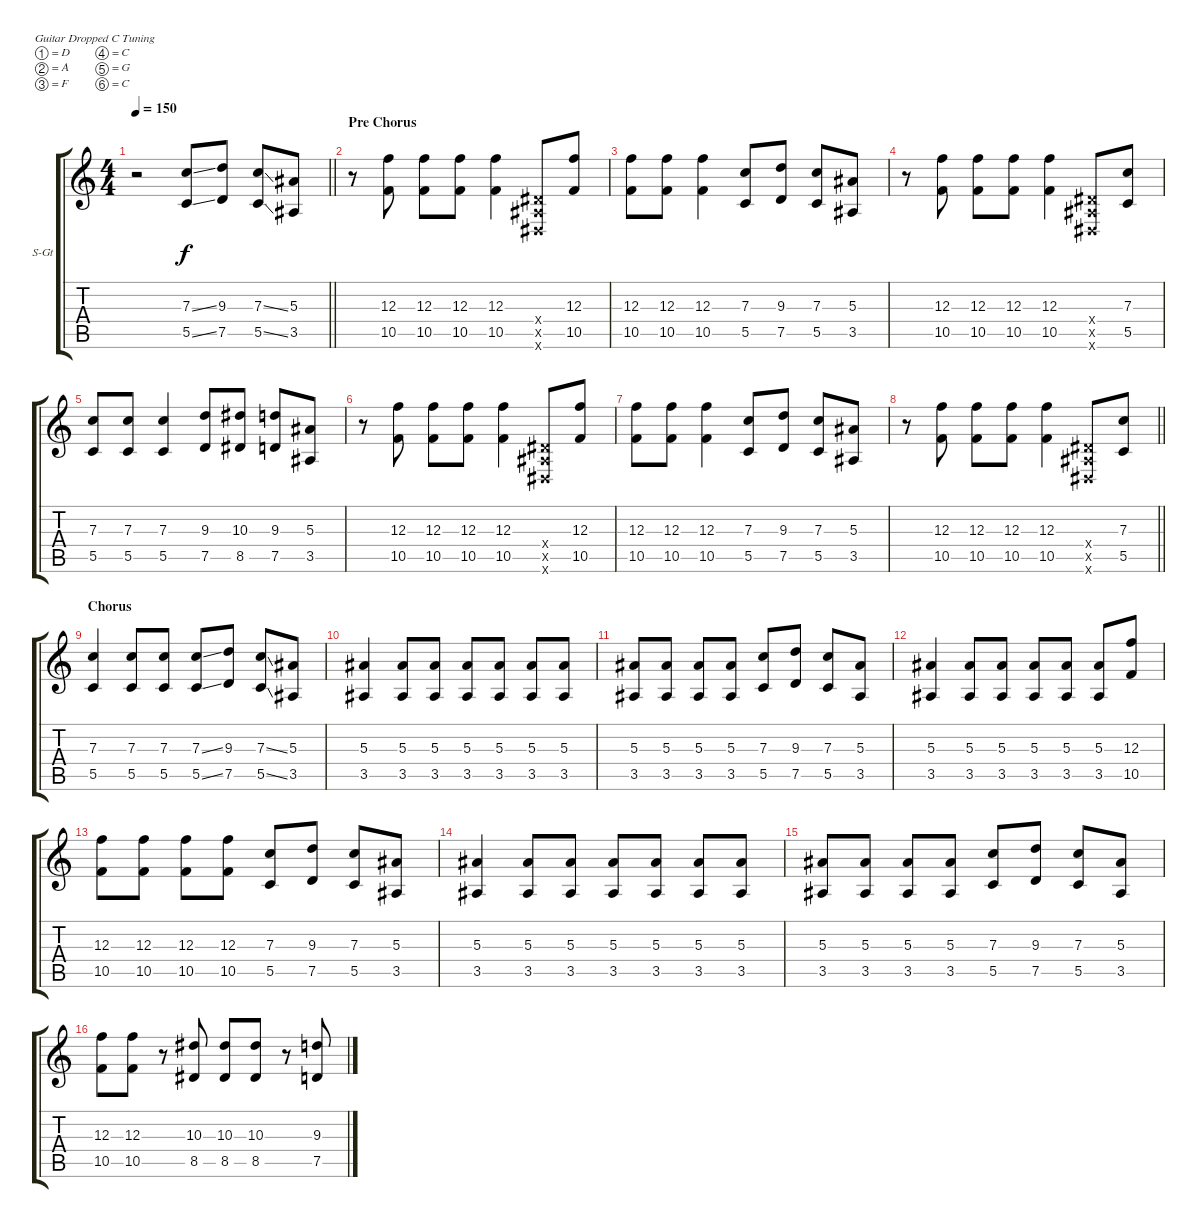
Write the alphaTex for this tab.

\bracketExtendMode groupsimilarinstruments
\firstSystemTrackNameOrientation horizontal
\otherSystemsTrackNameOrientation horizontal
\track ("Lead" "S-Gt") {instrument acousticguitarsteel}
\staff {score tabs}
\tuning (D4 A3 F3 C3 G2 C2)
\ts (4 4)
\tempo 150
\clef g2
\barLineRight lightlight
\ks c
r.2{dy f} (7.3{ss} 5.5{ss}).8 (9.3 7.5).8 (7.3{ss} 5.5{ss}).8 (5.3 3.5).8 |
\section ("" "Pre Chorus")
r.8 (12.3 10.5).8 (12.3 10.5).8 (12.3 10.5).8 (12.3 10.5).4 (3.4{x} 3.5{x} 3.6{x}).8 (12.3 10.5).8 |
(12.3 10.5).8 (12.3 10.5).8 (12.3 10.5).4 (7.3 5.5).8 (9.3 7.5).8 (7.3 5.5).8 (5.3 3.5).8 |
r.8 (12.3 10.5).8 (12.3 10.5).8 (12.3 10.5).8 (12.3 10.5).4 (3.4{x} 3.5{x} 3.6{x}).8 (7.3 5.5).8 |
(7.3 5.5).8 (7.3 5.5).8 (7.3 5.5).4 (9.3 7.5).8 (10.3 8.5).8 (9.3 7.5).8 (5.3 3.5).8 |
r.8 (12.3 10.5).8 (12.3 10.5).8 (12.3 10.5).8 (12.3 10.5).4 (3.4{x} 3.5{x} 3.6{x}).8 (12.3 10.5).8 |
(12.3 10.5).8 (12.3 10.5).8 (12.3 10.5).4 (7.3 5.5).8 (9.3 7.5).8 (7.3 5.5).8 (5.3 3.5).8 |
\barLineRight lightlight
r.8 (12.3 10.5).8 (12.3 10.5).8 (12.3 10.5).8 (12.3 10.5).4 (3.4{x} 3.5{x} 3.6{x}).8 (7.3 5.5).8 |
\section ("" "Chorus")
(7.3 5.5).4 (7.3 5.5).8 (7.3 5.5).8 (7.3{ss} 5.5{ss}).8 (9.3 7.5).8 (7.3{ss} 5.5{ss}).8 (5.3 3.5).8 |
(5.3 3.5).4 (5.3 3.5).8 (5.3 3.5).8 (5.3 3.5).8 (5.3 3.5).8 (5.3 3.5).8 (5.3 3.5).8 |
(5.3 3.5).8 (5.3 3.5).8 (5.3 3.5).8 (5.3 3.5).8 (7.3 5.5).8 (9.3 7.5).8 (7.3 5.5).8 (5.3 3.5).8 |
(5.3 3.5).4 (5.3 3.5).8 (5.3 3.5).8 (5.3 3.5).8 (5.3 3.5).8 (5.3 3.5).8 (12.3 10.5).8 |
(12.3 10.5).8 (12.3 10.5).8 (12.3 10.5).8 (12.3 10.5).8 (7.3 5.5).8 (9.3 7.5).8 (7.3 5.5).8 (5.3 3.5).8 |
(5.3 3.5).4 (5.3 3.5).8 (5.3 3.5).8 (5.3 3.5).8 (5.3 3.5).8 (5.3 3.5).8 (5.3 3.5).8 |
(5.3 3.5).8 (5.3 3.5).8 (5.3 3.5).8 (5.3 3.5).8 (7.3 5.5).8 (9.3 7.5).8 (7.3 5.5).8 (5.3 3.5).8 |
(12.3 10.5).8 (12.3 10.5).8 r.8 (10.3 8.5).8 (10.3 8.5).8 (10.3 8.5).8 r.8 (9.3 7.5).8
